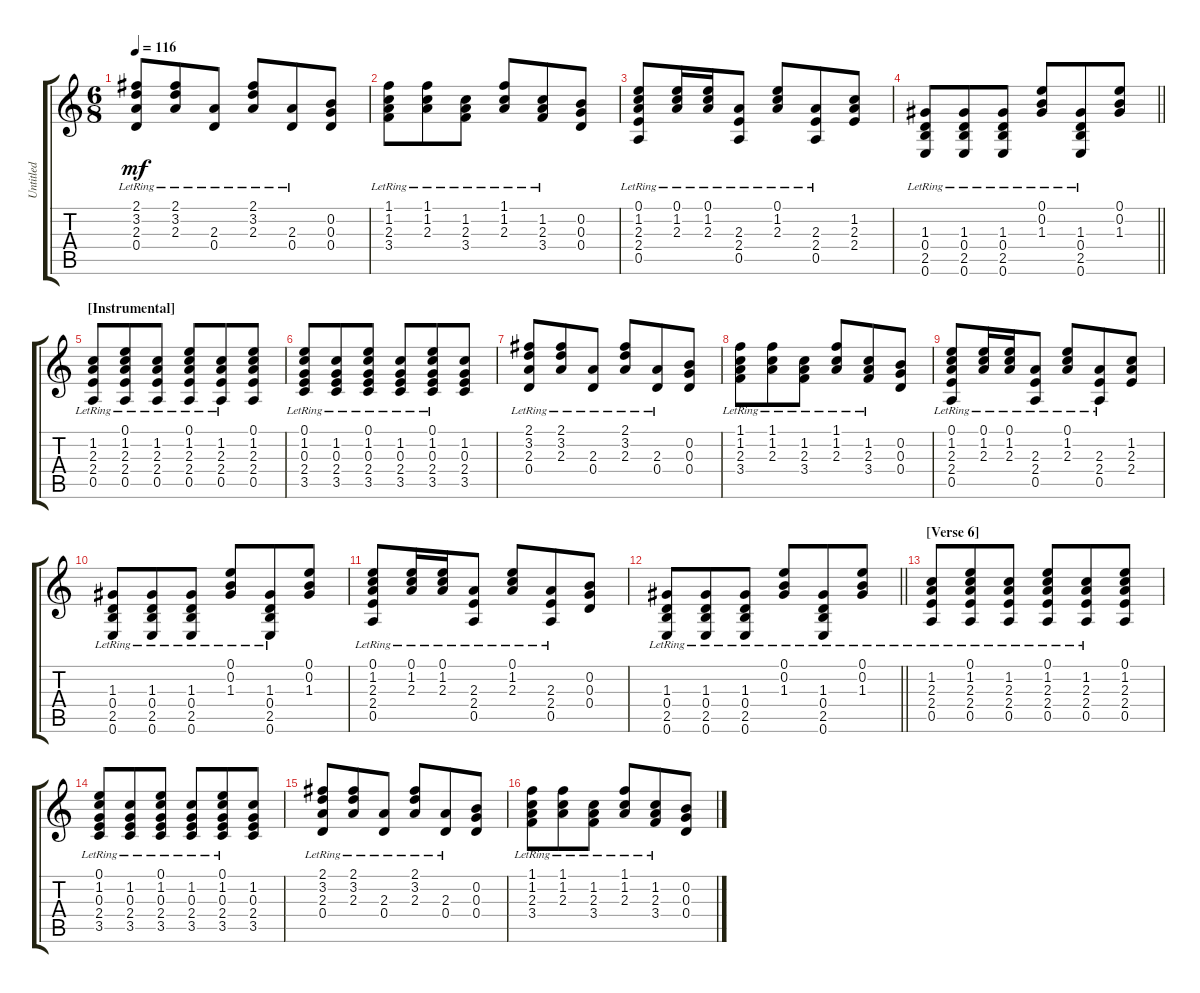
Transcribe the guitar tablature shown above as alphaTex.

\track ("Untitled" "Untitled") {instrument electricguitarclean}
\staff {score tabs}
\tuning (E4 B3 G3 D3 A2 E2) {hide}
\ts (6 8)
\tempo 116
\clef g2
\ks c
(2.1{lr} 3.2{lr} 2.3{lr} 0.4{lr}).8{dy mf} (2.1{lr} 3.2{lr} 2.3{lr}).8 (2.3{lr} 0.4{lr}).8 (2.1{lr} 3.2{lr} 2.3{lr}).8 (2.3{lr} 0.4{lr}).8 (0.2 0.3 0.4).8 |
(1.1{lr} 1.2{lr} 2.3{lr} 3.4{lr}).8 (1.1{lr} 1.2{lr} 2.3{lr}).8 (1.2{lr} 2.3{lr} 3.4{lr}).8 (1.1{lr} 1.2{lr} 2.3{lr}).8 (1.2{lr} 2.3{lr} 3.4{lr}).8 (0.2 0.3 0.4).8 |
(0.1{lr} 1.2{lr} 2.3{lr} 2.4{lr} 0.5{lr}).8 (0.1{lr} 1.2{lr} 2.3{lr}).16 (0.1{lr} 1.2{lr} 2.3{lr}).16 (2.3{lr} 2.4{lr} 0.5{lr}).8 (0.1{lr} 1.2{lr} 2.3{lr}).8 (2.3{lr} 2.4{lr} 0.5{lr}).8 (1.2 2.3 2.4).8 |
\barLineRight lightlight
(1.3{lr} 0.4{lr} 2.5{lr} 0.6{lr}).8 (1.3{lr} 0.4{lr} 2.5{lr} 0.6{lr}).8 (1.3{lr} 0.4{lr} 2.5{lr} 0.6{lr}).8 (0.1{lr} 0.2{lr} 1.3{lr}).8 (1.3{lr} 0.4{lr} 2.5{lr} 0.6{lr}).8 (0.1 0.2 1.3).8 |
\section ("" "[Instrumental]")
(1.2{lr} 2.3{lr} 2.4{lr} 0.5{lr}).8 (0.1{lr} 1.2{lr} 2.3{lr} 2.4{lr} 0.5{lr}).8 (1.2{lr} 2.3{lr} 2.4{lr} 0.5{lr}).8 (0.1{lr} 1.2{lr} 2.3{lr} 2.4{lr} 0.5{lr}).8 (1.2{lr} 2.3{lr} 2.4{lr} 0.5{lr}).8 (0.1 1.2 2.3 2.4 0.5).8 |
(0.1{lr} 1.2{lr} 0.3{lr} 2.4{lr} 3.5{lr}).8 (1.2{lr} 0.3{lr} 2.4{lr} 3.5{lr}).8 (0.1{lr} 1.2{lr} 0.3{lr} 2.4{lr} 3.5{lr}).8 (1.2{lr} 0.3{lr} 2.4{lr} 3.5{lr}).8 (0.1{lr} 1.2{lr} 0.3{lr} 2.4{lr} 3.5{lr}).8 (1.2 0.3 2.4 3.5).8 |
(2.1{lr} 3.2{lr} 2.3{lr} 0.4{lr}).8 (2.1{lr} 3.2{lr} 2.3{lr}).8 (2.3{lr} 0.4{lr}).8 (2.1{lr} 3.2{lr} 2.3{lr}).8 (2.3{lr} 0.4{lr}).8 (0.2 0.3 0.4).8 |
(1.1{lr} 1.2{lr} 2.3{lr} 3.4{lr}).8 (1.1{lr} 1.2{lr} 2.3{lr}).8 (1.2{lr} 2.3{lr} 3.4{lr}).8 (1.1{lr} 1.2{lr} 2.3{lr}).8 (1.2{lr} 2.3{lr} 3.4{lr}).8 (0.2 0.3 0.4).8 |
(0.1{lr} 1.2{lr} 2.3{lr} 2.4{lr} 0.5{lr}).8 (0.1{lr} 1.2{lr} 2.3{lr}).16 (0.1{lr} 1.2{lr} 2.3{lr}).16 (2.3{lr} 2.4{lr} 0.5{lr}).8 (0.1{lr} 1.2{lr} 2.3{lr}).8 (2.3{lr} 2.4{lr} 0.5{lr}).8 (1.2 2.3 2.4).8 |
(1.3{lr} 0.4{lr} 2.5{lr} 0.6{lr}).8 (1.3{lr} 0.4{lr} 2.5{lr} 0.6{lr}).8 (1.3{lr} 0.4{lr} 2.5{lr} 0.6{lr}).8 (0.1{lr} 0.2{lr} 1.3{lr}).8 (1.3{lr} 0.4{lr} 2.5{lr} 0.6{lr}).8 (0.1 0.2 1.3).8 |
(0.1{lr} 1.2{lr} 2.3{lr} 2.4{lr} 0.5{lr}).8 (0.1{lr} 1.2{lr} 2.3{lr}).16 (0.1{lr} 1.2{lr} 2.3{lr}).16 (2.3{lr} 2.4{lr} 0.5{lr}).8 (0.1{lr} 1.2{lr} 2.3{lr}).8 (2.3{lr} 2.4{lr} 0.5{lr}).8 (0.2 0.3 0.4).8 |
\barLineRight lightlight
(1.3{lr} 0.4{lr} 2.5{lr} 0.6{lr}).8 (1.3{lr} 0.4{lr} 2.5{lr} 0.6{lr}).8 (1.3{lr} 0.4{lr} 2.5{lr} 0.6{lr}).8 (0.1{lr} 0.2{lr} 1.3{lr}).8 (1.3{lr} 0.4{lr} 2.5{lr} 0.6{lr}).8 (0.1{lr} 0.2{lr} 1.3{lr}).8 |
\section ("" "[Verse 6]")
(1.2{lr} 2.3{lr} 2.4{lr} 0.5{lr}).8 (0.1{lr} 1.2{lr} 2.3{lr} 2.4{lr} 0.5{lr}).8 (1.2{lr} 2.3{lr} 2.4{lr} 0.5{lr}).8 (0.1{lr} 1.2{lr} 2.3{lr} 2.4{lr} 0.5{lr}).8 (1.2{lr} 2.3{lr} 2.4{lr} 0.5{lr}).8 (0.1 1.2 2.3 2.4 0.5).8 |
(0.1{lr} 1.2{lr} 0.3{lr} 2.4{lr} 3.5{lr}).8 (1.2{lr} 0.3{lr} 2.4{lr} 3.5{lr}).8 (0.1{lr} 1.2{lr} 0.3{lr} 2.4{lr} 3.5{lr}).8 (1.2{lr} 0.3{lr} 2.4{lr} 3.5{lr}).8 (0.1{lr} 1.2{lr} 0.3{lr} 2.4{lr} 3.5{lr}).8 (1.2 0.3 2.4 3.5).8 |
(2.1{lr} 3.2{lr} 2.3{lr} 0.4{lr}).8 (2.1{lr} 3.2{lr} 2.3{lr}).8 (2.3{lr} 0.4{lr}).8 (2.1{lr} 3.2{lr} 2.3{lr}).8 (2.3{lr} 0.4{lr}).8 (0.2 0.3 0.4).8 |
(1.1{lr} 1.2{lr} 2.3{lr} 3.4{lr}).8 (1.1{lr} 1.2{lr} 2.3{lr}).8 (1.2{lr} 2.3{lr} 3.4{lr}).8 (1.1{lr} 1.2{lr} 2.3{lr}).8 (1.2{lr} 2.3{lr} 3.4{lr}).8 (0.2 0.3 0.4).8
